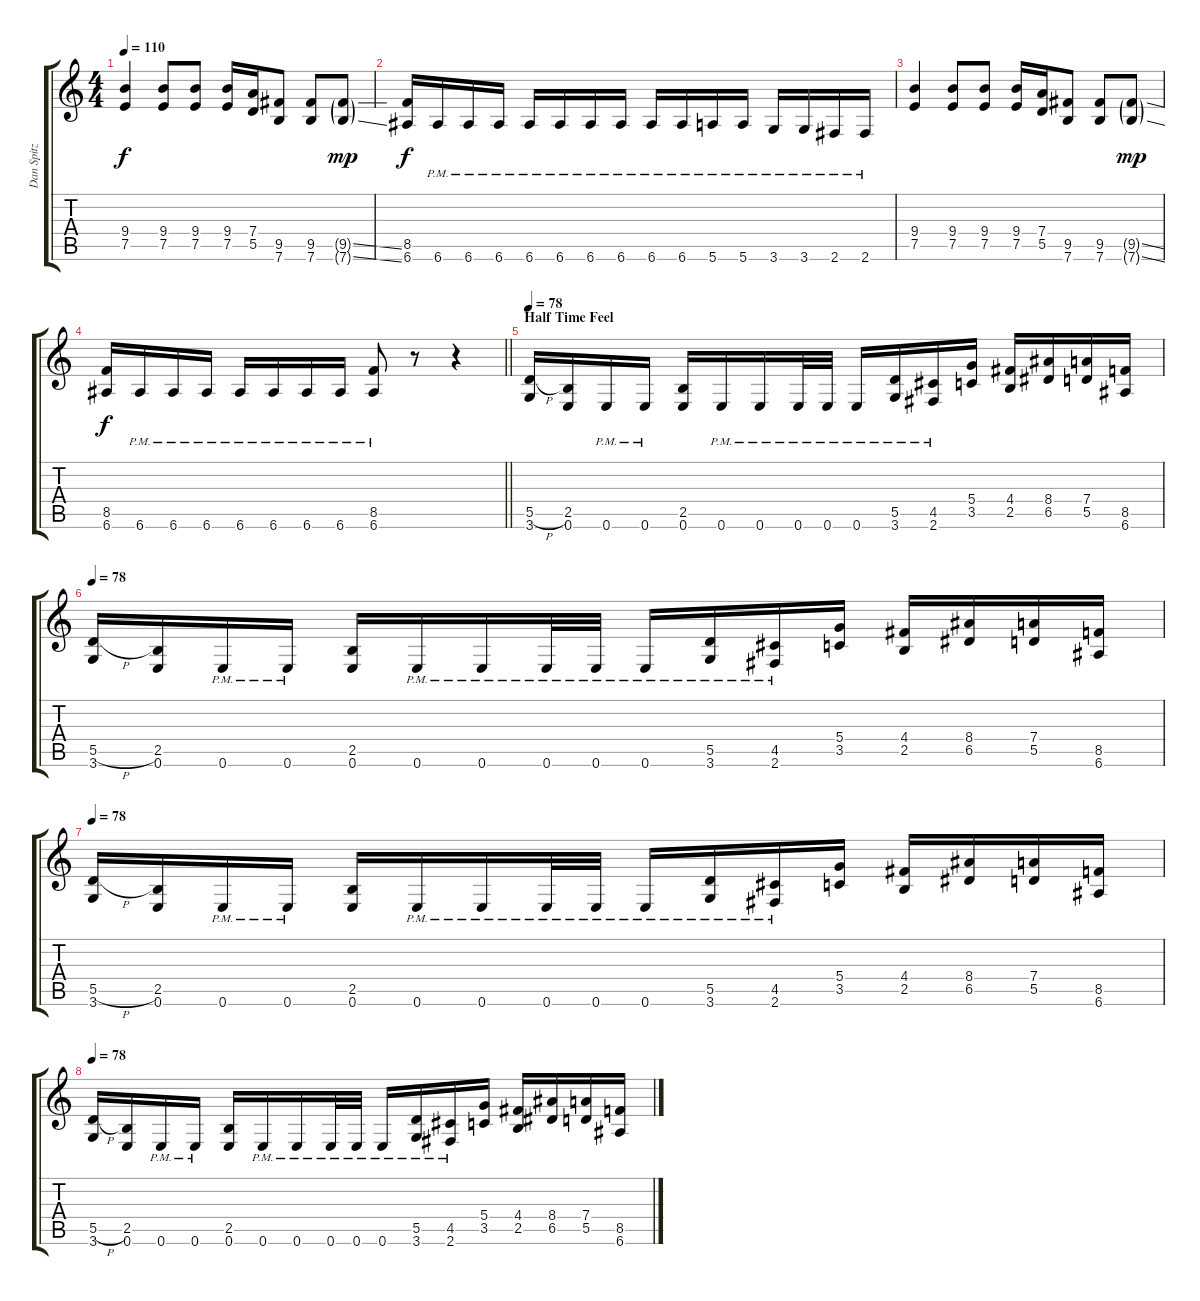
\track ("Dan Spitz" "Dan Spitz") {instrument distortionguitar}
\staff {score tabs}
\tuning (E4 B3 G3 D3 A2 E2) {hide}
\ts (4 4)
\tempo 110
\clef g2
\ks c
(9.4 7.5).4{dy f} (9.4 7.5).8 (9.4 7.5).8 (9.4 7.5).16 (7.4 5.5).16 (9.5 7.6).8 (9.5 7.6).8 (9.5{ss g} 7.6{ss g}).8{dy mp} |
(8.5 6.6).16{dy f} 6.6{pm}.16 6.6{pm}.16 6.6{pm}.16 6.6{pm}.16 6.6{pm}.16 6.6{pm}.16 6.6{pm}.16 6.6{pm}.16 6.6{pm}.16 5.6{pm}.16 5.6{pm}.16 3.6{pm}.16 3.6{pm}.16 2.6{pm}.16 2.6{pm}.16 |
(9.4 7.5).4 (9.4 7.5).8 (9.4 7.5).8 (9.4 7.5).16 (7.4 5.5).16 (9.5 7.6).8 (9.5 7.6).8 (9.5{ss g} 7.6{ss g}).8{dy mp} |
\barLineRight lightlight
(8.5 6.6).16{dy f} 6.6{pm}.16 6.6{pm}.16 6.6{pm}.16 6.6{pm}.16 6.6{pm}.16 6.6{pm}.16 6.6{pm}.16 (8.5 6.6{pm}).8 r.8 r.4 |
\section ("" "Half Time Feel")
\tempo 78
(5.5{h} 3.6).16 (2.5 0.6).16 0.6{pm}.16 0.6{pm}.16 (2.5 0.6).16 0.6{pm}.16 0.6{pm}.16 0.6{pm}.32 0.6{pm}.32 0.6{pm}.16 (5.5 3.6{pm}).16 (4.5 2.6{pm}).16 (5.4 3.5).16 (4.4 2.5).16 (8.4 6.5).16 (7.4 5.5).16 (8.5 6.6).16 |
\tempo 78
(5.5{h} 3.6).16 (2.5 0.6).16 0.6{pm}.16 0.6{pm}.16 (2.5 0.6).16 0.6{pm}.16 0.6{pm}.16 0.6{pm}.32 0.6{pm}.32 0.6{pm}.16 (5.5 3.6{pm}).16 (4.5 2.6{pm}).16 (5.4 3.5).16 (4.4 2.5).16 (8.4 6.5).16 (7.4 5.5).16 (8.5 6.6).16 |
\tempo 78
(5.5{h} 3.6).16 (2.5 0.6).16 0.6{pm}.16 0.6{pm}.16 (2.5 0.6).16 0.6{pm}.16 0.6{pm}.16 0.6{pm}.32 0.6{pm}.32 0.6{pm}.16 (5.5 3.6{pm}).16 (4.5 2.6{pm}).16 (5.4 3.5).16 (4.4 2.5).16 (8.4 6.5).16 (7.4 5.5).16 (8.5 6.6).16 |
\tempo 78
(5.5{h} 3.6).16 (2.5 0.6).16 0.6{pm}.16 0.6{pm}.16 (2.5 0.6).16 0.6{pm}.16 0.6{pm}.16 0.6{pm}.32 0.6{pm}.32 0.6{pm}.16 (5.5 3.6{pm}).16 (4.5 2.6{pm}).16 (5.4 3.5).16 (4.4 2.5).16 (8.4 6.5).16 (7.4 5.5).16 (8.5 6.6).16
